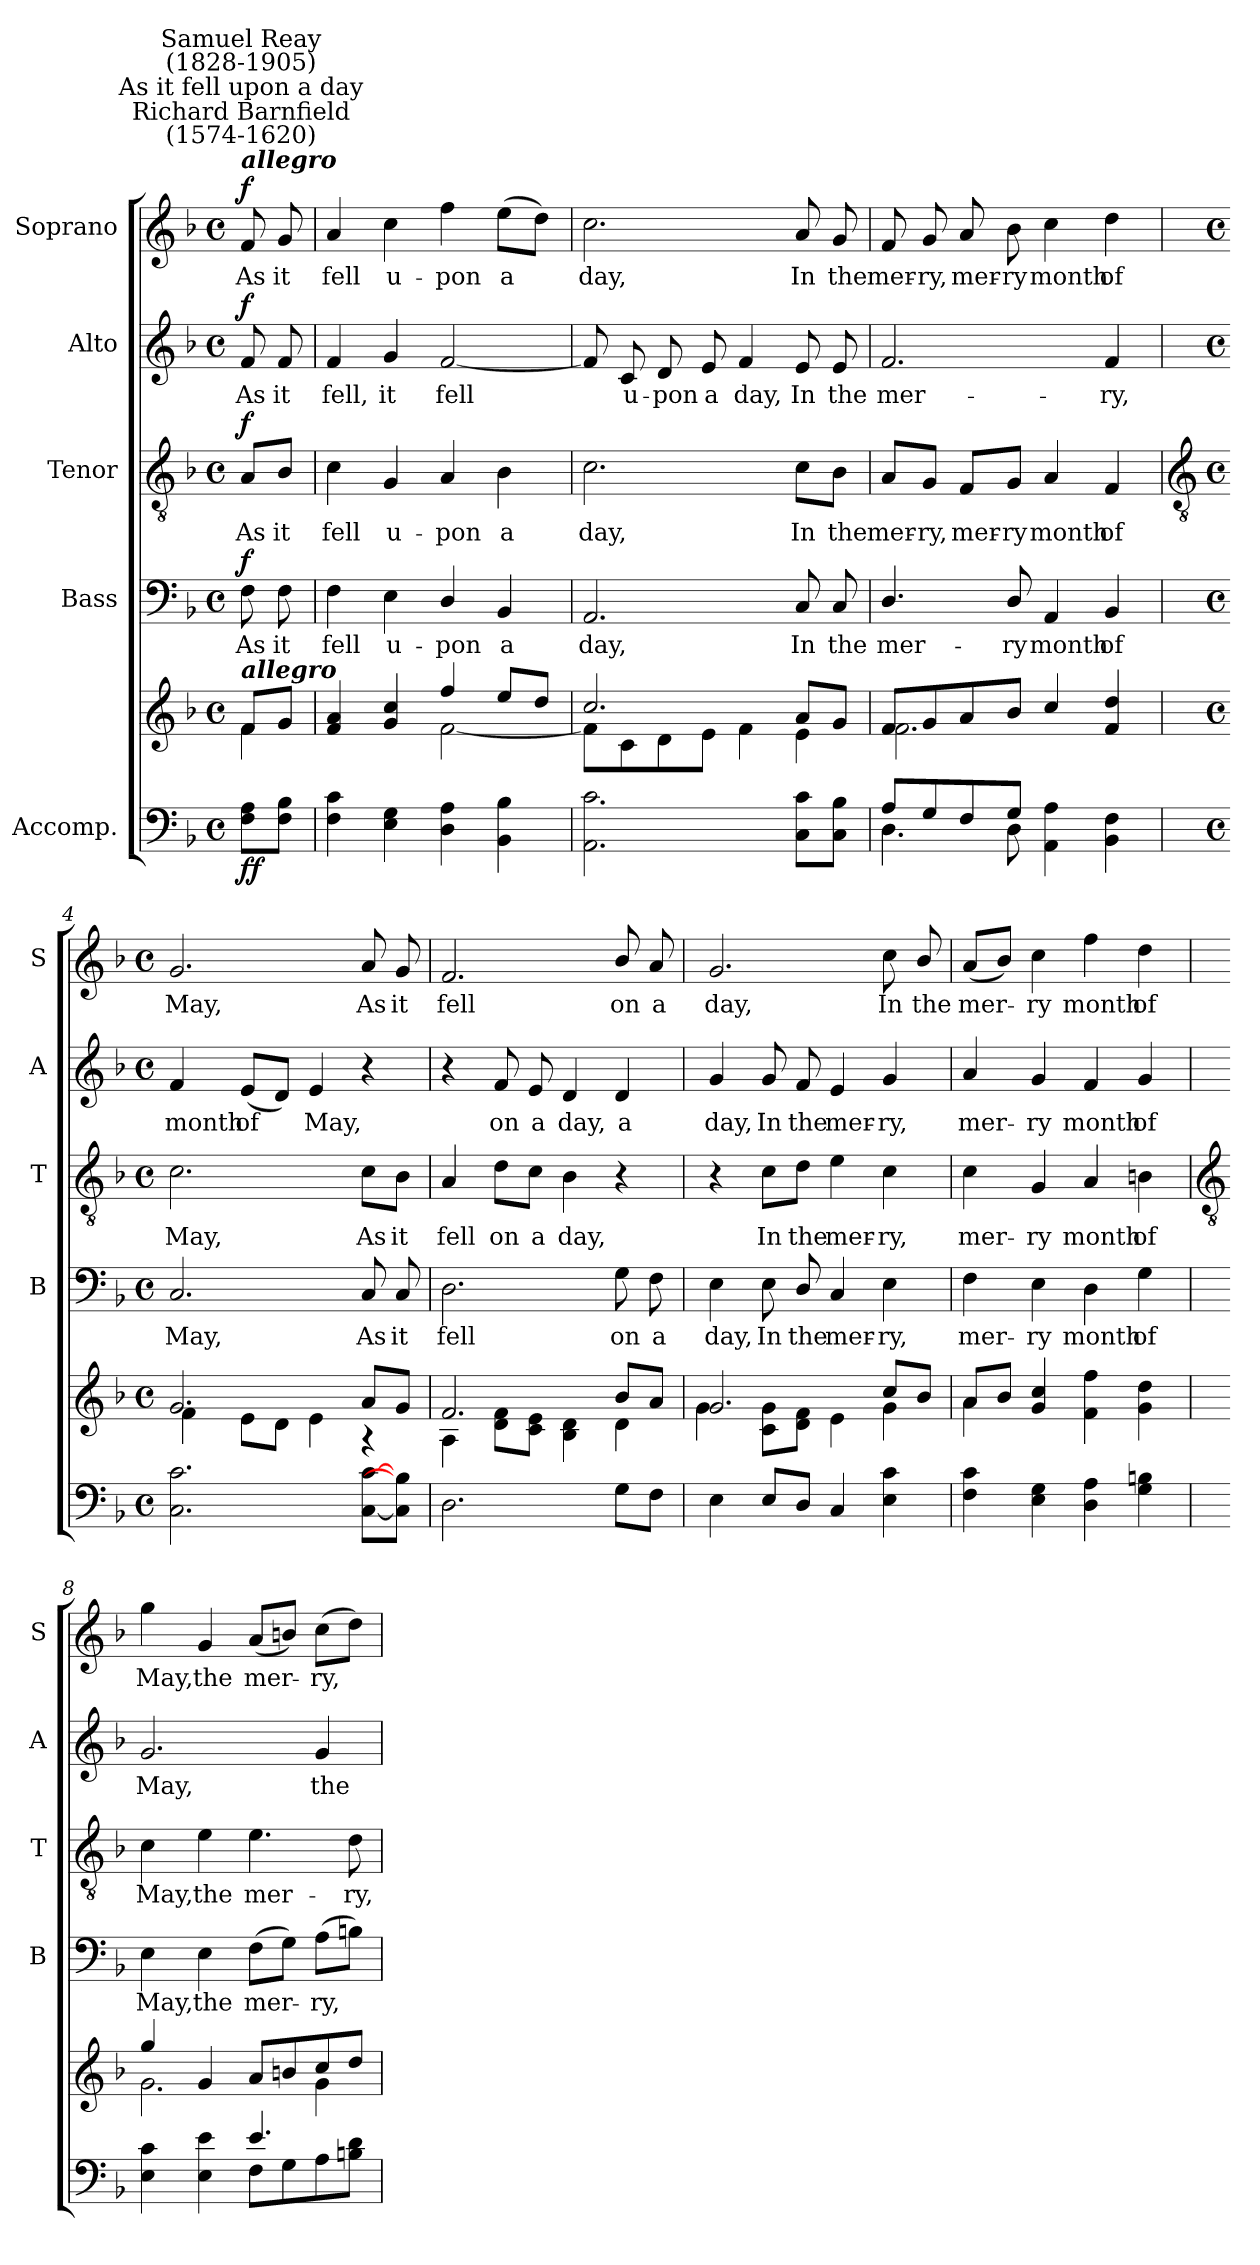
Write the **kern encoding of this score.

**kern	**kern	**dynam	**kern	**text	**dynam	**kern	**text	**dynam	**kern	**text	**dynam	**kern	**text	**dynam
*part5	*part5	*part5	*part4	*part4	*part4	*part3	*part3	*part3	*part2	*part2	*part2	*part1	*part1	*part1
*staff6	*staff5	*staff5/6	*staff4	*staff4	*staff4	*staff3	*staff3	*staff3	*staff2	*staff2	*staff2	*staff1	*staff1	*staff1
*I"Accomp.	*	*	*I"Bass	*	*	*I"Tenor	*	*	*I"Alto	*	*	*I"Soprano	*	*
*	*	*	*I'B	*	*	*I'T	*	*	*I'A	*	*	*I'S	*	*
*clefF4	*clefG2	*	*clefF4	*	*	*clefGv2	*	*	*clefG2	*	*	*clefG2	*	*
*k[b-]	*k[b-]	*	*k[b-]	*	*	*k[b-]	*	*	*k[b-]	*	*	*k[b-]	*	*
*F:	*F:	*	*F:	*	*	*F:	*	*	*F:	*	*	*F:	*	*
*M4/4	*M4/4	*	*M4/4	*	*	*M4/4	*	*	*M4/4	*	*	*M4/4	*	*
*met(c)	*met(c)	*	*met(c)	*	*	*met(c)	*	*	*met(c)	*	*	*met(c)	*	*
*MM164	*MM164	*	*MM164	*	*	*MM164	*	*	*MM164	*	*	*MM164	*	*
=	=	=	=	=	=	=	=	=	=	=	=	=	=	=
*^	*^	*	*	*	*	*	*	*	*	*	*	*	*	*
!	!	!	!	!	!	!	!	!	!	!	!	!	!	!LO:TX:a:Bi:t=allegro	!	!
!	!	!	!	!	!	!	!	!	!	!	!	!	!	!LO:TX:a:cj:t=Richard Barnfield\n(1574-1620)	!	!
!	!	!	!	!	!	!	!	!	!	!	!	!	!	!LO:TX:a:cj:t=As it fell upon a day	!	!
!	!	!	!	!	!	!	!	!	!	!	!	!	!	!LO:TX:a:cj:t=Samuel Reay\n(1828-1905)	!	!
!	!	!LO:TX:a:Bi:t=allegro	!	!	!	!	!	!	!	!	!	!	!	!	!	!
!	!	!	!	!LO:DY:b=2	!	!LO:LY:b	!	!	!LO:LY:b	!	!	!LO:LY:b	!	!	!LO:LY:b	!
!	!	!	!	!LO:DY:n=1:b	!	!	!LO:DY:b	!	!	!LO:DY:b	!	!	!LO:DY:b	!	!	!LO:DY:b
4ryy	8F 8AL	8fL	4f\	f f	8F	As	f	8A/L	As	f	8f	As	f	8f	As	f
!	!	!	!	!	!	!LO:LY:b	!	!	!LO:LY:b	!	!	!LO:LY:b	!	!	!LO:LY:b	!
.	8F 8B-J	8gJ	.	.	8F	it	.	8B-/J	it	.	8f	it	.	8g	it	.
=1	=1	=1	=1	=1	=1	=1	=1	=1	=1	=1	=1	=1	=1	=1	=1	=1
!	!	!	!	!	!	!LO:LY:b	!	!	!LO:LY:b	!	!	!LO:LY:b	!	!	!LO:LY:b	!
1ryy	4F 4c	4f 4a	2ryy	.	4F	fell	.	4c	fell	.	4f	fell,	.	4a	fell	.
!	!	!	!	!	!	!LO:LY:b	!	!	!LO:LY:b	!	!	!LO:LY:b	!	!	!LO:LY:b	!
.	4E 4G	4g 4cc	.	.	4E	u-	.	4G	u-	.	4g	it	.	4cc	u-	.
!	!	!	!	!	!	!LO:LY:b	!	!	!LO:LY:b	!	!	!LO:LY:b	!	!	!LO:LY:b	!
.	4D\ 4A\	4ff/	[2f\	.	4D/	-pon	.	4A	-pon	.	[2f	fell	.	4ff	-pon	.
!	!	!	!	!	!	!LO:LY:b	!	!	!LO:LY:b	!	!	!	!	!	!LO:LY:b	!
.	4BB- 4B-	8ee/L	.	.	4BB-	a	.	4B-	a	.	.	.	.	(>8eeL	a	.
.	.	8dd/J	.	.	.	.	.	.	.	.	.	.	.	8ddJ)	.	.
=2	=2	=2	=2	=2	=2	=2	=2	=2	=2	=2	=2	=2	=2	=2	=2	=2
!	!	!	!	!	!	!LO:LY:b	!	!	!LO:LY:b	!	!	!	!	!	!LO:LY:b	!
1ryy	2.AA 2.c	2.cc/	8f\L]	.	2.AA	day,	.	2.c	day,	.	8f]	.	.	2.cc	day,	.
!	!	!	!	!	!	!	!	!	!	!	!	!LO:LY:b	!	!	!	!
.	.	.	8c\	.	.	.	.	.	.	.	8c	u-	.	.	.	.
!	!	!	!	!	!	!	!	!	!	!	!	!LO:LY:b	!	!	!	!
.	.	.	8d\	.	.	.	.	.	.	.	8d	-pon	.	.	.	.
!	!	!	!	!	!	!	!	!	!	!	!	!LO:LY:b	!	!	!	!
.	.	.	8e\J	.	.	.	.	.	.	.	8e	a	.	.	.	.
!	!	!	!	!	!	!	!	!	!	!	!	!LO:LY:b	!	!	!	!
.	.	.	4f\	.	.	.	.	.	.	.	4f	day,	.	.	.	.
!	!	!	!	!	!	!LO:LY:b	!	!	!LO:LY:b	!	!	!LO:LY:b	!	!	!LO:LY:b	!
.	8C 8cL	8aL	4e\	.	8C	In	.	8c\L	In	.	8e	In	.	8a	In	.
!	!	!	!	!	!	!LO:LY:b	!	!	!LO:LY:b	!	!	!LO:LY:b	!	!	!LO:LY:b	!
.	8C 8B-J	8gJ	.	.	8C	the	.	8B-\J	the	.	8e	the	.	8g	the	.
=3	=3	=3	=3	=3	=3	=3	=3	=3	=3	=3	=3	=3	=3	=3	=3	=3
!	!	!	!	!	!	!LO:LY:b	!	!	!LO:LY:b	!	!	!LO:LY:b	!	!	!LO:LY:b	!
8A/L	4.D\	8fL	2.f\	.	4.D/	mer-	.	8A/L	mer-	.	2.f	mer-	.	8f	mer-	.
!	!	!	!	!	!	!	!	!	!LO:LY:b	!	!	!	!	!	!LO:LY:b	!
8G/	.	8g	.	.	.	.	.	8G/J	-ry,	.	.	.	.	8g	-ry,	.
!	!	!	!	!	!	!	!	!	!LO:LY:b	!	!	!	!	!	!LO:LY:b	!
8F/	.	8a	.	.	.	.	.	8F/L	mer-	.	.	.	.	8a	mer-	.
!	!	!	!	!	!	!LO:LY:b	!	!	!LO:LY:b	!	!	!	!	!	!LO:LY:b	!
8G/J	8D\	8b-J	.	.	8D/	-ry	.	8G/J	-ry	.	.	.	.	8b-	-ry	.
!	!	!	!	!	!	!LO:LY:b	!	!	!LO:LY:b	!	!	!	!	!	!LO:LY:b	!
2ryy	4AA 4A	4cc/	.	.	4AA	month	.	4A	month	.	.	.	.	4cc	month	.
!	!	!	!	!	!	!LO:LY:b	!	!	!LO:LY:b	!	!	!LO:LY:b	!	!	!LO:LY:b	!
.	4BB- 4F	4f 4dd	4ryy	.	4BB-	of	.	4F	of	.	4f	-ry,	.	4dd	of	.
*v	*v	*	*	*	*	*	*	*	*	*	*	*	*	*	*	*
!!LO:LB:g=z
=4	=4	=4	=4	=4	=4	=4	=4	=4	=4	=4	=4	=4	=4	=4	=4
*	*	*	*	*	*	*	*clefGv2	*	*	*	*	*	*	*	*
*M4/4	*M4/4	*	*	*M4/4	*	*	*M4/4	*	*	*M4/4	*	*	*M4/4	*	*
*met(c)	*met(c)	*	*	*met(c)	*	*	*met(c)	*	*	*met(c)	*	*	*met(c)	*	*
*^	*	*	*	*	*	*	*	*	*	*	*	*	*	*	*
!	!	!	!	!	!	!LO:LY:b	!	!	!LO:LY:b	!	!	!LO:LY:b	!	!	!LO:LY:b	!
*v	*v	*	*	*	*	*	*	*	*	*	*	*	*	*	*	*
2.C 2.c	2.g	4f\	.	2.C	May,	.	2.c	May,	.	4f	month	.	2.g	May,	.
!	!	!	!	!	!	!	!	!	!	!	!LO:LY:b	!	!	!	!
.	.	8e\L	.	.	.	.	.	.	.	(<8eL	of	.	.	.	.
.	.	8d\J	.	.	.	.	.	.	.	8dJ)	.	.	.	.	.
!	!	!	!	!	!	!	!	!	!	!	!LO:LY:b	!	!	!	!
.	.	4e\	.	.	.	.	.	.	.	4e	May,	.	.	.	.
!	!	!	!	!	!LO:LY:b	!	!	!LO:LY:b	!	!	!	!	!	!LO:LY:b	!
[8C [8cL	8aL	4r	.	8C	As	.	8c\L	As	.	4r	.	.	8a	As	.
!	!	!	!	!	!LO:LY:b	!	!	!LO:LY:b	!	!	!	!	!	!LO:LY:b	!
8C] 8B-]J	8gJ	.	.	8C	it	.	8B-\J	it	.	.	.	.	8g	it	.
=5	=5	=5	=5	=5	=5	=5	=5	=5	=5	=5	=5	=5	=5	=5	=5
!	!	!	!	!	!LO:LY:b	!	!	!LO:LY:b	!	!	!	!	!	!LO:LY:b	!
2.D	2.f	4A\	.	2.D	fell	.	4A	fell	.	4r	.	.	2.f	fell	.
!	!	!	!	!	!	!	!	!LO:LY:b	!	!	!LO:LY:b	!	!	!	!
.	.	8d\ 8f\L	.	.	.	.	8d\L	on	.	8f	on	.	.	.	.
!	!	!	!	!	!	!	!	!LO:LY:b	!	!	!LO:LY:b	!	!	!	!
.	.	8c\ 8e\J	.	.	.	.	8c\J	a	.	8e	a	.	.	.	.
!	!	!	!	!	!	!	!	!LO:LY:b	!	!	!LO:LY:b	!	!	!	!
.	.	4B-\ 4d\	.	.	.	.	4B-	day,	.	4d	day,	.	.	.	.
!	!	!	!	!	!LO:LY:b	!	!	!	!	!	!LO:LY:b	!	!	!LO:LY:b	!
8GL	8b-L	4d\	.	8G	on	.	4r	.	.	4d	a	.	8b-/	on	.
!	!	!	!	!	!LO:LY:b	!	!	!	!	!	!	!	!	!LO:LY:b	!
8FJ	8aJ	.	.	8F	a	.	.	.	.	.	.	.	8a	a	.
=6	=6	=6	=6	=6	=6	=6	=6	=6	=6	=6	=6	=6	=6	=6	=6
!	!	!	!	!	!LO:LY:b	!	!	!	!	!	!LO:LY:b	!	!	!LO:LY:b	!
4E	2.g	4g\	.	4E	day,	.	4r	.	.	4g	day,	.	2.g	day,	.
!	!	!	!	!	!LO:LY:b	!	!	!LO:LY:b	!	!	!LO:LY:b	!	!	!	!
8EL	.	8c\ 8g\L	.	8E	In	.	8c\L	In	.	8g	In	.	.	.	.
!	!	!	!	!	!LO:LY:b	!	!	!LO:LY:b	!	!	!LO:LY:b	!	!	!	!
8D/J	.	8d\ 8f\J	.	8D/	the	.	8d\J	the	.	8f	the	.	.	.	.
!	!	!	!	!	!LO:LY:b	!	!	!LO:LY:b	!	!	!LO:LY:b	!	!	!	!
4C	.	4e\	.	4C	mer-	.	4e	mer-	.	4e	mer-	.	.	.	.
!	!	!	!	!	!LO:LY:b	!	!	!LO:LY:b	!	!	!LO:LY:b	!	!	!LO:LY:b	!
4E 4c	8cc/L	4g\	.	4E	-ry,	.	4c	-ry,	.	4g	-ry,	.	8cc	In	.
!	!	!	!	!	!	!	!	!	!	!	!	!	!	!LO:LY:b	!
.	8b-/J	.	.	.	.	.	.	.	.	.	.	.	8b-/	the	.
=7	=7	=7	=7	=7	=7	=7	=7	=7	=7	=7	=7	=7	=7	=7	=7
!	!	!	!	!	!LO:LY:b	!	!	!LO:LY:b	!	!	!LO:LY:b	!	!	!LO:LY:b	!
4F 4c	8aL	4a\	.	4F	mer-	.	4c	mer-	.	4a	mer-	.	(<8aL	mer-	.
.	8b-J	.	.	.	.	.	.	.	.	.	.	.	8b-J)	.	.
!	!	!	!	!	!LO:LY:b	!	!	!LO:LY:b	!	!	!LO:LY:b	!	!	!LO:LY:b	!
4E 4G	4g 4cc	2.ryy	.	4E	-ry	.	4G	-ry	.	4g	-ry	.	4cc	ry	.
!	!	!	!	!	!LO:LY:b	!	!	!LO:LY:b	!	!	!LO:LY:b	!	!	!LO:LY:b	!
4D 4A	4f 4ff	.	.	4D	month	.	4A	month	.	4f	month	.	4ff	month	.
!	!	!	!	!	!LO:LY:b	!	!	!LO:LY:b	!	!	!LO:LY:b	!	!	!LO:LY:b	!
4G 4Bn	4g 4dd	.	.	4G	of	.	4Bn	of	.	4g	of	.	4dd	of	.
!!LO:LB:g=z
=8	=8	=8	=8	=8	=8	=8	=8	=8	=8	=8	=8	=8	=8	=8	=8
*	*	*	*	*	*	*	*clefGv2	*	*	*	*	*	*	*	*
*^	*	*	*	*	*	*	*	*	*	*	*	*	*	*	*
!	!	!	!	!	!	!LO:LY:b	!	!	!LO:LY:b	!	!	!LO:LY:b	!	!	!LO:LY:b	!
2ryy	4E 4c	4gg/	2.g\	.	4E	May,	.	4c	May,	.	2.g	May,	.	4gg	May,	.
!	!	!	!	!	!	!LO:LY:b	!	!	!LO:LY:b	!	!	!	!	!	!LO:LY:b	!
.	4E 4e	4g	.	.	4E	the	.	4e	the	.	.	.	.	4g	the	.
!	!	!	!	!	!	!LO:LY:b	!	!	!LO:LY:b	!	!	!	!	!	!LO:LY:b	!
4.e/	8FL	8a/L	.	.	(>8FL	mer-	.	4.e	mer-	.	.	.	.	(<8aL	mer-	.
.	8G	8bn/	.	.	8GJ)	.	.	.	.	.	.	.	.	8bnJ)	.	.
!	!	!	!	!	!	!LO:LY:b	!	!	!	!	!	!LO:LY:b	!	!	!LO:LY:b	!
.	8A	8cc/	4g\	.	(>8AL	ry,	.	.	.	.	4g	the	.	(>8ccL	ry,	.
!	!	!	!	!	!	!	!	!	!LO:LY:b	!	!	!	!	!	!	!
8ryy	8Bn 8dJ	8dd/J	.	.	8BnJ)	.	.	8d	-ry,	.	.	.	.	8ddJ)	.	.
*v	*v	*	*	*	*	*	*	*	*	*	*	*	*	*	*	*
*	*v	*v	*	*	*	*	*	*	*	*	*	*	*	*	*
=	=	=	=	=	=	=	=	=	=	=	=	=	=	=
*-	*-	*-	*-	*-	*-	*-	*-	*-	*-	*-	*-	*-	*-	*-
